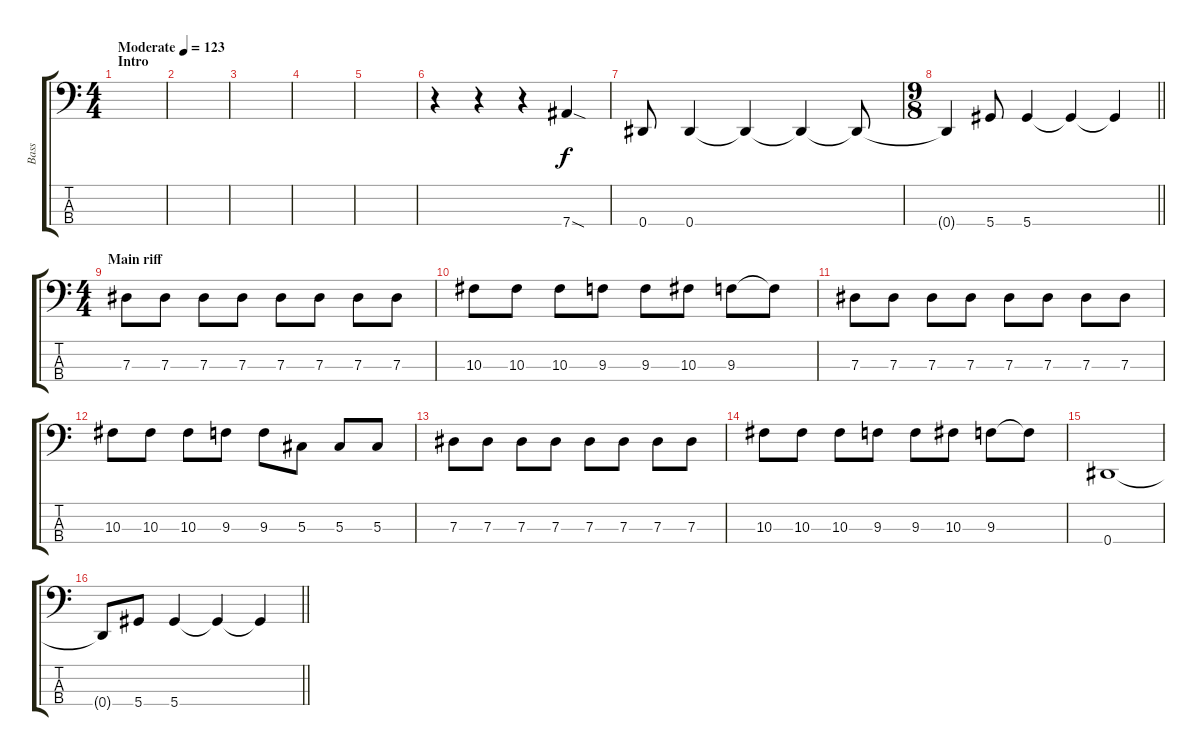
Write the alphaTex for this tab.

\track ("Bass" "Bass") {instrument electricbassfinger}
\staff {score tabs}
\tuning (Gb2 Db2 Ab1 Eb1) {hide}
\ts (4 4)
\section ("" "Intro")
\tempo (123 "Moderate")
\clef f4
\ks c
|
|
|
|
|
r.4 r.4 r.4 7.4{sod}.4 |
0.4.8 0.4.4 0.4{t}.4 0.4{t}.4 0.4{t}.8 |
\ts (9 8)
\barLineRight lightlight
0.4{t}.4 5.4.8 5.4.4 5.4{t}.4 5.4{t}.4 |
\ts (4 4)
\section ("" "Main riff")
7.3.8 7.3.8 7.3.8 7.3.8 7.3.8 7.3.8 7.3.8 7.3.8 |
10.3.8 10.3.8 10.3.8 9.3.8 9.3.8 10.3.8 9.3.8 9.3{t}.8 |
7.3.8 7.3.8 7.3.8 7.3.8 7.3.8 7.3.8 7.3.8 7.3.8 |
10.3.8 10.3.8 10.3.8 9.3.8 9.3.8 5.3.8 5.3.8 5.3.8 |
7.3.8 7.3.8 7.3.8 7.3.8 7.3.8 7.3.8 7.3.8 7.3.8 |
10.3.8 10.3.8 10.3.8 9.3.8 9.3.8 10.3.8 9.3.8 9.3{t}.8 |
0.4.1 |
\barLineRight lightlight
0.4{t}.8 5.4.8 5.4.4 5.4{t}.4 5.4{t}.4
